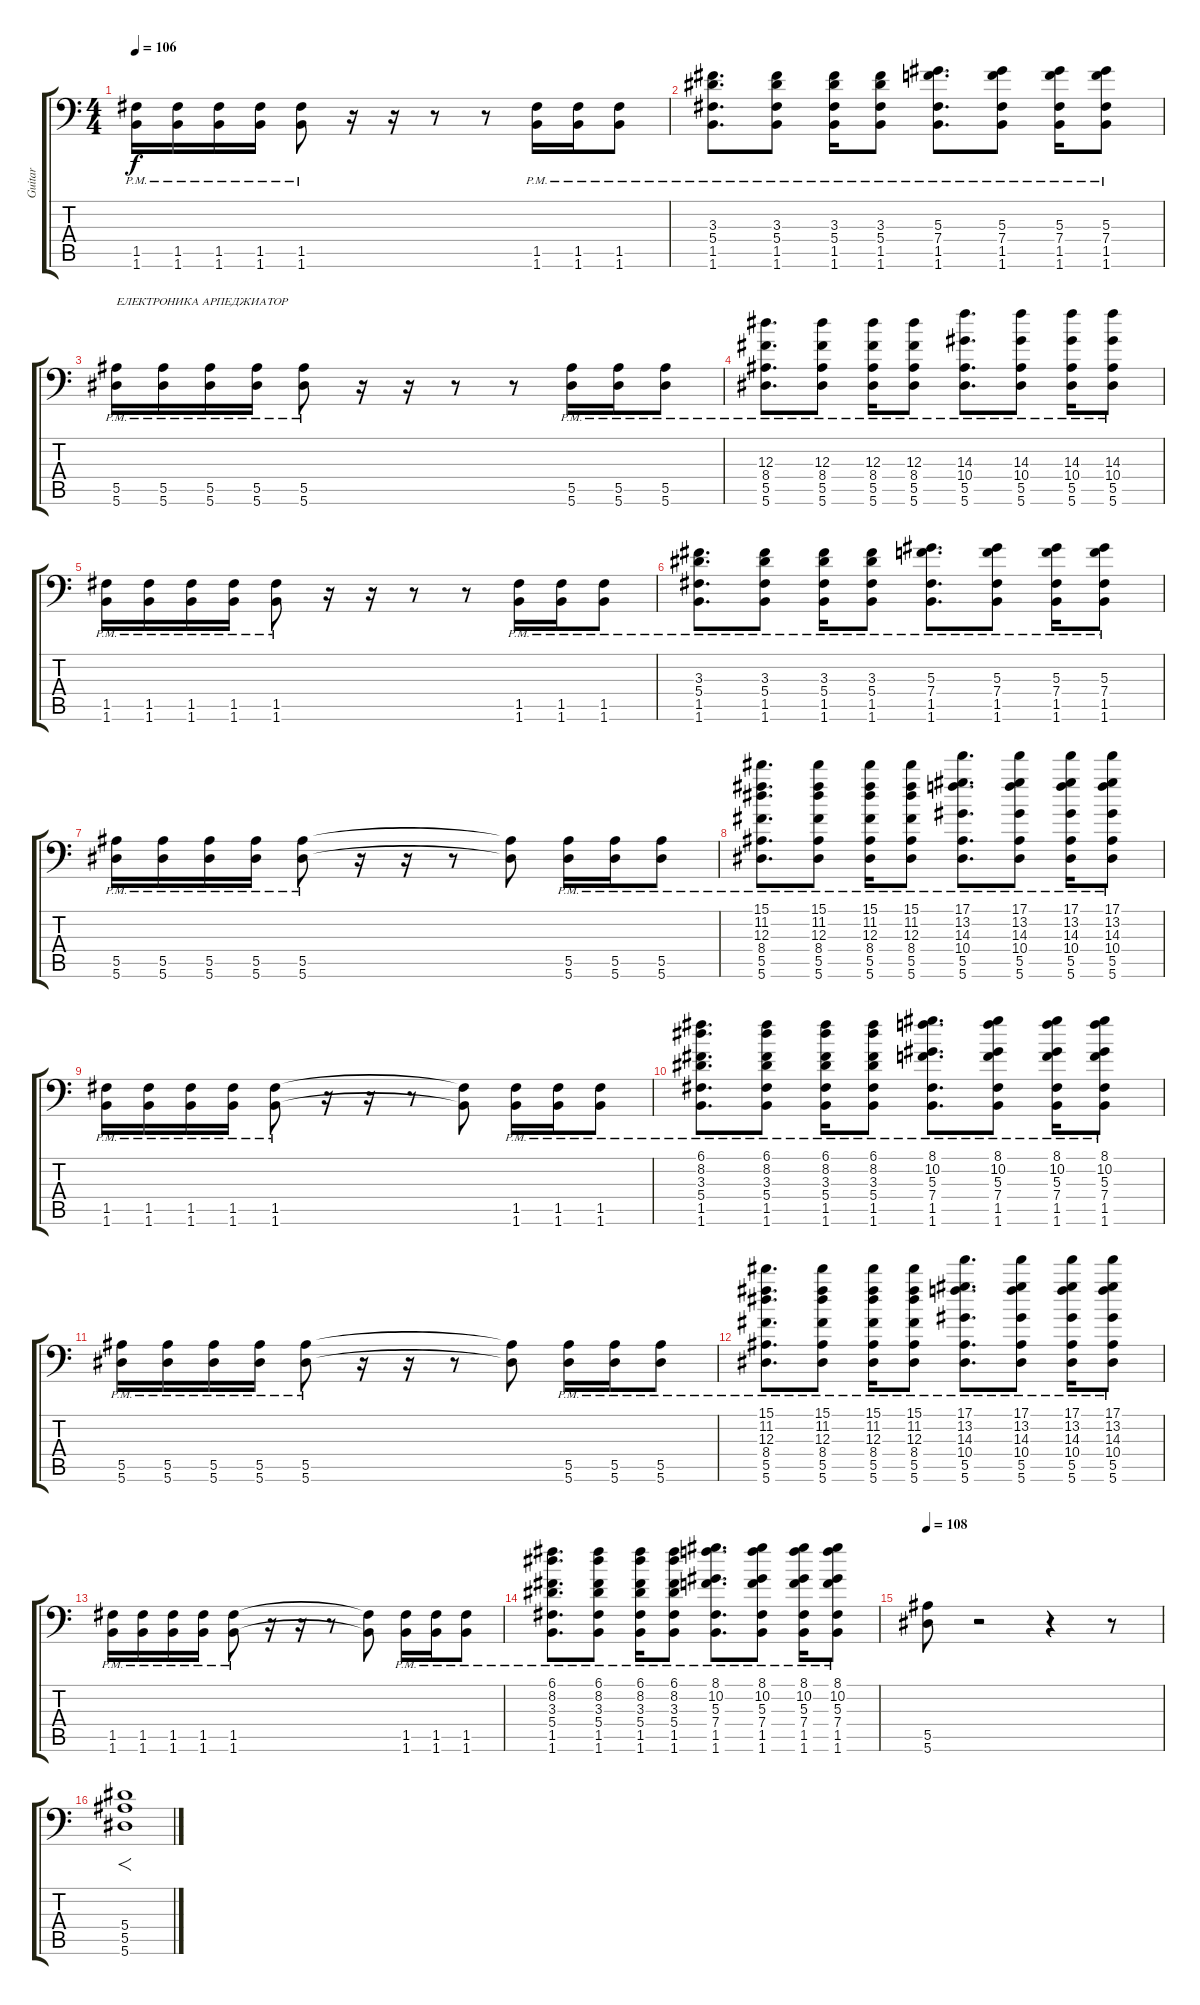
\track ("Guitar" "Guitar") {instrument distortionguitar}
\staff {score tabs}
\tuning (C4 G3 Eb3 Bb2 F2 Bb1) {hide}
\ts (4 4)
\tempo 106
\clef f4
\ks c
(1.5{pm} 1.6{pm}).16{dy f} (1.5{pm} 1.6{pm}).16 (1.5{pm} 1.6{pm}).16 (1.5{pm} 1.6{pm}).16 (1.5{pm} 1.6{pm}).8 r.16 r.16 r.8 r.8 (1.5{pm} 1.6{pm}).16 (1.5{pm} 1.6{pm}).16 (1.5{pm} 1.6{pm}).8 |
(3.3 5.4 1.5{pm} 1.6{pm}).8{d} (3.3 5.4 1.5{pm} 1.6{pm}).8 (3.3 5.4 1.5{pm} 1.6{pm}).16 (3.3 5.4 1.5{pm} 1.6{pm}).8 (5.3 7.4 1.5{pm} 1.6{pm}).8{d} (5.3 7.4 1.5{pm} 1.6{pm}).8 (5.3 7.4 1.5{pm} 1.6{pm}).16 (5.3 7.4 1.5{pm} 1.6{pm}).8 |
(5.5{pm} 5.6{pm}).16{txt "ЕЛЕКТРОНИКА АРПЕДЖИАТОР"} (5.5{pm} 5.6{pm}).16 (5.5{pm} 5.6{pm}).16 (5.5{pm} 5.6{pm}).16 (5.5{pm} 5.6{pm}).8 r.16 r.16 r.8 r.8 (5.5{pm} 5.6{pm}).16 (5.5{pm} 5.6{pm}).16 (5.5{pm} 5.6{pm}).8 |
(12.3 8.4 5.5{pm} 5.6{pm}).8{d} (12.3 8.4 5.5{pm} 5.6{pm}).8 (12.3 8.4 5.5{pm} 5.6{pm}).16 (12.3 8.4 5.5{pm} 5.6{pm}).8 (14.3 10.4 5.5{pm} 5.6{pm}).8{d} (14.3 10.4 5.5{pm} 5.6{pm}).8 (14.3 10.4 5.5{pm} 5.6{pm}).16 (14.3 10.4 5.5{pm} 5.6{pm}).8 |
(1.5{pm} 1.6{pm}).16 (1.5{pm} 1.6{pm}).16 (1.5{pm} 1.6{pm}).16 (1.5{pm} 1.6{pm}).16 (1.5{pm} 1.6{pm}).8 r.16 r.16 r.8 r.8 (1.5{pm} 1.6{pm}).16 (1.5{pm} 1.6{pm}).16 (1.5{pm} 1.6{pm}).8 |
(3.3 5.4 1.5{pm} 1.6{pm}).8{d} (3.3 5.4 1.5{pm} 1.6{pm}).8 (3.3 5.4 1.5{pm} 1.6{pm}).16 (3.3 5.4 1.5{pm} 1.6{pm}).8 (5.3 7.4 1.5{pm} 1.6{pm}).8{d} (5.3 7.4 1.5{pm} 1.6{pm}).8 (5.3 7.4 1.5{pm} 1.6{pm}).16 (5.3 7.4 1.5{pm} 1.6{pm}).8 |
(5.5{pm} 5.6{pm}).16 (5.5{pm} 5.6{pm}).16 (5.5{pm} 5.6{pm}).16 (5.5{pm} 5.6{pm}).16 (5.5{pm} 5.6{pm}).8 r.16 r.16 r.8 (5.5{t} 5.6{t}).8 (5.5{pm} 5.6{pm}).16 (5.5{pm} 5.6{pm}).16 (5.5{pm} 5.6{pm}).8 |
(15.1 11.2 12.3 8.4 5.5{pm} 5.6{pm}).8{d} (15.1 11.2 12.3 8.4 5.5{pm} 5.6{pm}).8 (15.1 11.2 12.3 8.4 5.5{pm} 5.6{pm}).16 (15.1 11.2 12.3 8.4 5.5{pm} 5.6{pm}).8 (17.1 13.2 14.3 10.4 5.5{pm} 5.6{pm}).8{d} (17.1 13.2 14.3 10.4 5.5{pm} 5.6{pm}).8 (17.1 13.2 14.3 10.4 5.5{pm} 5.6{pm}).16 (17.1 13.2 14.3 10.4 5.5{pm} 5.6{pm}).8 |
(1.5{pm} 1.6{pm}).16 (1.5{pm} 1.6{pm}).16 (1.5{pm} 1.6{pm}).16 (1.5{pm} 1.6{pm}).16 (1.5{pm} 1.6{pm}).8 r.16 r.16 r.8 (1.5{t} 1.6{t}).8 (1.5{pm} 1.6{pm}).16 (1.5{pm} 1.6{pm}).16 (1.5{pm} 1.6{pm}).8 |
(6.1 8.2 3.3 5.4 1.5{pm} 1.6{pm}).8{d} (6.1 8.2 3.3 5.4 1.5{pm} 1.6{pm}).8 (6.1 8.2 3.3 5.4 1.5{pm} 1.6{pm}).16 (6.1 8.2 3.3 5.4 1.5{pm} 1.6{pm}).8 (8.1 10.2 5.3 7.4 1.5{pm} 1.6{pm}).8{d} (8.1 10.2 5.3 7.4 1.5{pm} 1.6{pm}).8 (8.1 10.2 5.3 7.4 1.5{pm} 1.6{pm}).16 (8.1 10.2 5.3 7.4 1.5{pm} 1.6{pm}).8 |
(5.5{pm} 5.6{pm}).16 (5.5{pm} 5.6{pm}).16 (5.5{pm} 5.6{pm}).16 (5.5{pm} 5.6{pm}).16 (5.5{pm} 5.6{pm}).8 r.16 r.16 r.8 (5.5{t} 5.6{t}).8 (5.5{pm} 5.6{pm}).16 (5.5{pm} 5.6{pm}).16 (5.5{pm} 5.6{pm}).8 |
(15.1 11.2 12.3 8.4 5.5{pm} 5.6{pm}).8{d} (15.1 11.2 12.3 8.4 5.5{pm} 5.6{pm}).8 (15.1 11.2 12.3 8.4 5.5{pm} 5.6{pm}).16 (15.1 11.2 12.3 8.4 5.5{pm} 5.6{pm}).8 (17.1 13.2 14.3 10.4 5.5{pm} 5.6{pm}).8{d} (17.1 13.2 14.3 10.4 5.5{pm} 5.6{pm}).8 (17.1 13.2 14.3 10.4 5.5{pm} 5.6{pm}).16 (17.1 13.2 14.3 10.4 5.5{pm} 5.6{pm}).8 |
(1.5{pm} 1.6{pm}).16 (1.5{pm} 1.6{pm}).16 (1.5{pm} 1.6{pm}).16 (1.5{pm} 1.6{pm}).16 (1.5{pm} 1.6{pm}).8 r.16 r.16 r.8 (1.5{t} 1.6{t}).8 (1.5{pm} 1.6{pm}).16 (1.5{pm} 1.6{pm}).16 (1.5{pm} 1.6{pm}).8 |
(6.1 8.2 3.3 5.4 1.5{pm} 1.6{pm}).8{d} (6.1 8.2 3.3 5.4 1.5{pm} 1.6{pm}).8 (6.1 8.2 3.3 5.4 1.5{pm} 1.6{pm}).16 (6.1 8.2 3.3 5.4 1.5{pm} 1.6{pm}).8 (8.1 10.2 5.3 7.4 1.5{pm} 1.6{pm}).8{d} (8.1 10.2 5.3 7.4 1.5{pm} 1.6{pm}).8 (8.1 10.2 5.3 7.4 1.5{pm} 1.6{pm}).16 (8.1 10.2 5.3 7.4 1.5{pm} 1.6{pm}).8 |
\tempo 108
(5.5 5.6).8 r.2 r.4 r.8 |
(5.4 5.5 5.6).1{f}
